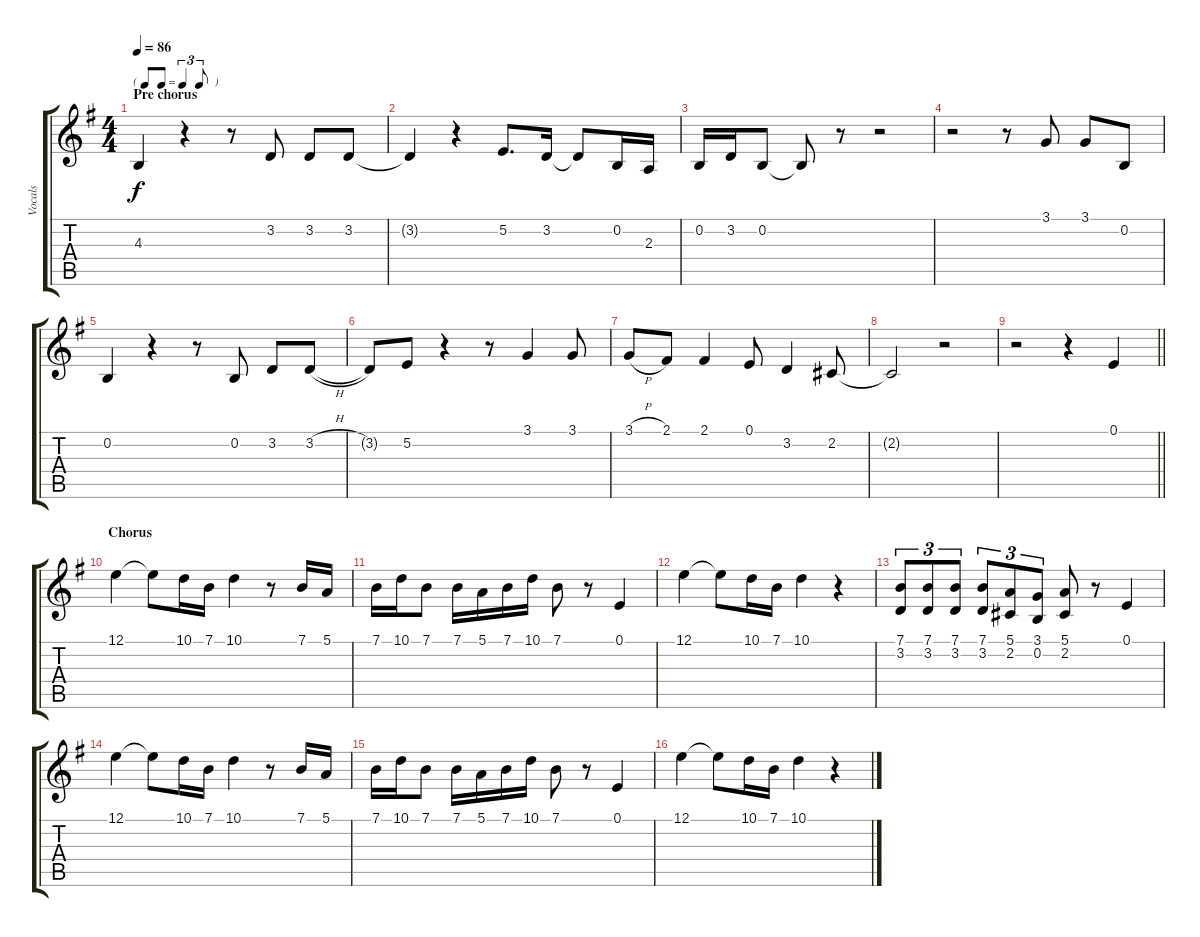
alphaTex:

\track ("Vocals" "Vocals") {instrument altosax}
\staff {score tabs}
\tuning (E4 B3 G3 D3 A2 E2) {hide}
\ts (4 4)
\tf triplet8th
\section ("" "Pre chorus")
\tempo 86
\clef g2
\ks g
4.3.4{dy f} r.4 r.8 3.2.8 3.2.8 3.2.8 |
3.2{t}.4 r.4 5.2.8{d} 3.2.16 3.2{t}.8 0.2.16 2.3.16 |
0.2.16 3.2.16 0.2.8 0.2{t}.8 r.8 r.2 |
r.2 r.8 3.1.8 3.1.8 0.2.8 |
0.2.4 r.4 r.8 0.2.8 3.2.8 3.2{h}.8 |
3.2{t}.8 5.2.8 r.4 r.8 3.1.4 3.1.8 |
3.1{h}.8 2.1.8 2.1.4 0.1.8 3.2.4 2.2.8 |
2.2{t}.2 r.2 |
\barLineRight lightlight
r.2 r.4 0.1.4 |
\section ("" "Chorus")
12.1.4 12.1{t}.8 10.1.16 7.1.16 10.1.4 r.8 7.1.16 5.1.16 |
7.1.16 10.1.16 7.1.8 7.1.16 5.1.16 7.1.16 10.1.16 7.1.8 r.8 0.1.4 |
12.1.4 12.1{t}.8 10.1.16 7.1.16 10.1.4 r.4 |
(7.1 3.2).8{tu (3 2)} (7.1 3.2).8{tu (3 2)} (7.1 3.2).8{tu (3 2)} (7.1 3.2).8{tu (3 2)} (5.1 2.2).8{tu (3 2)} (3.1 0.2).8{tu (3 2)} (5.1 2.2).8 r.8 0.1.4 |
12.1.4 12.1{t}.8 10.1.16 7.1.16 10.1.4 r.8 7.1.16 5.1.16 |
7.1.16 10.1.16 7.1.8 7.1.16 5.1.16 7.1.16 10.1.16 7.1.8 r.8 0.1.4 |
12.1.4 12.1{t}.8 10.1.16 7.1.16 10.1.4 r.4
